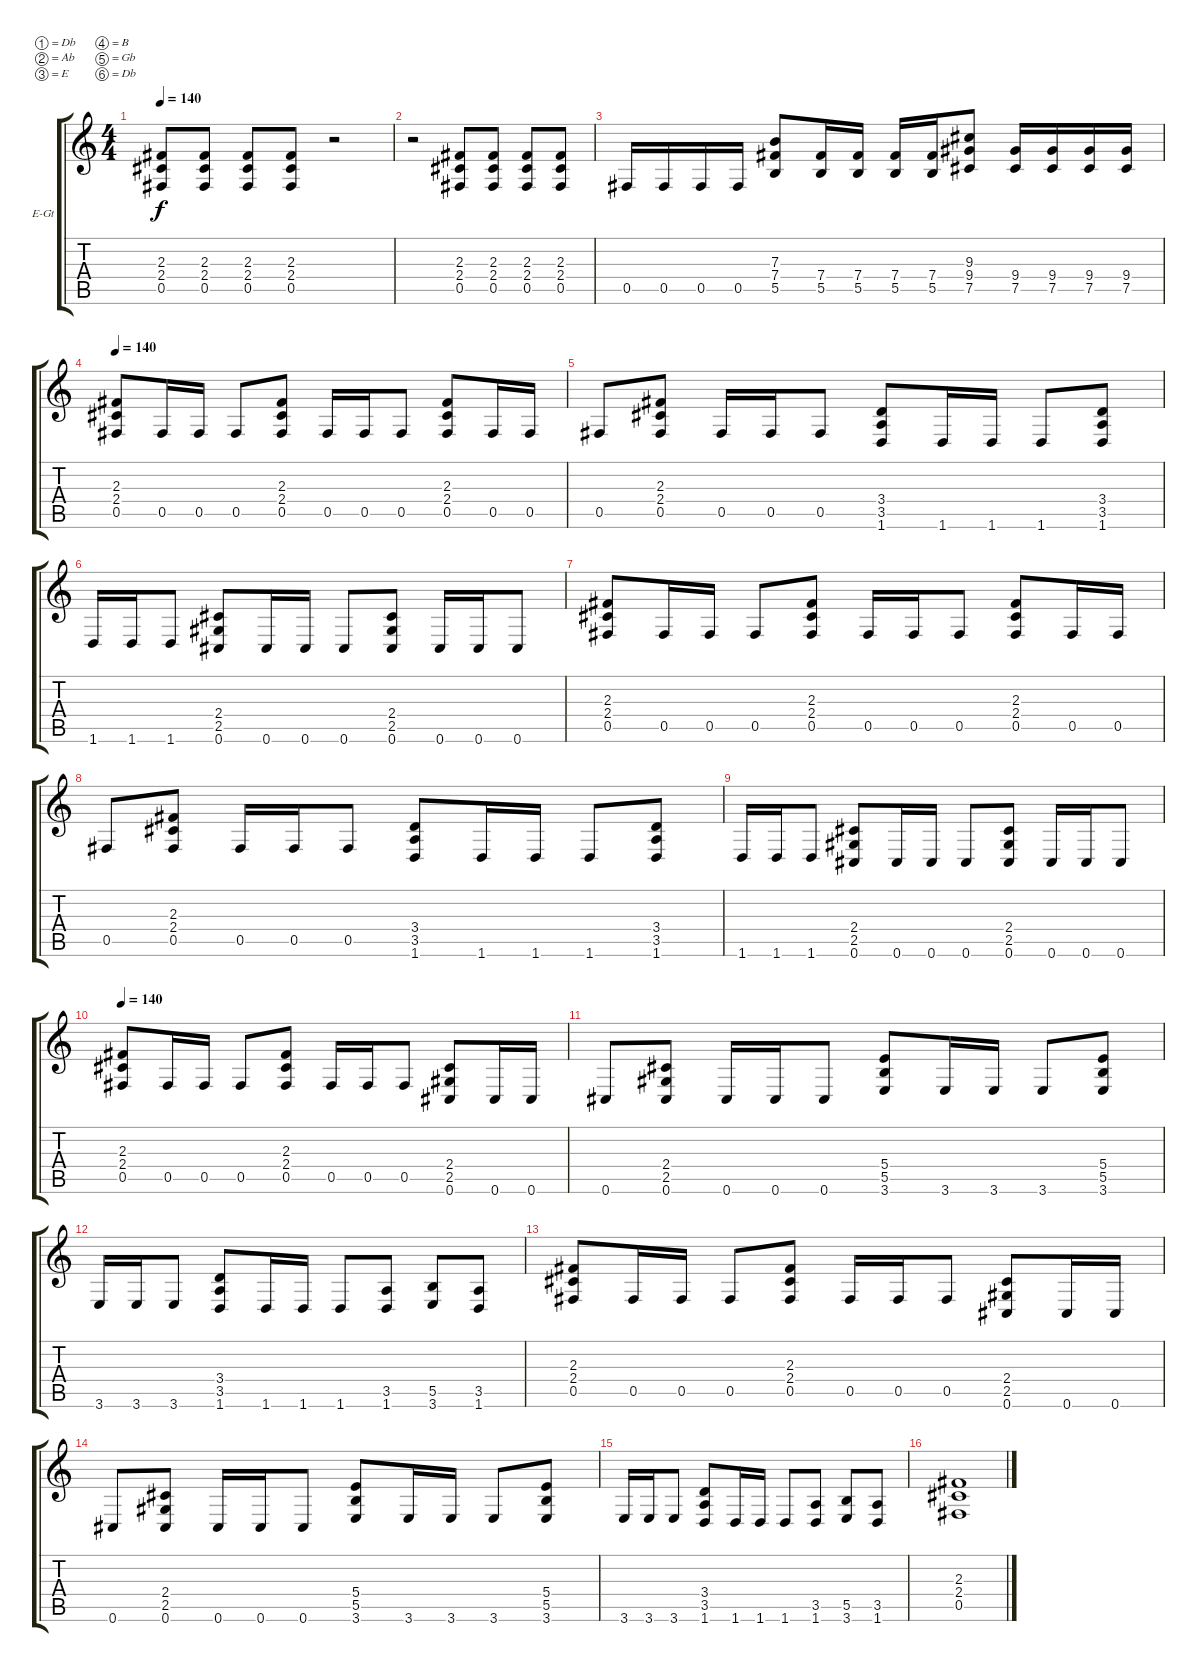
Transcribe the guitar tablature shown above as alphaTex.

\bracketExtendMode groupsimilarinstruments
\firstSystemTrackNameOrientation horizontal
\otherSystemsTrackNameOrientation horizontal
\track ("Electric Guitar 2" "E-Gt") {instrument distortionguitar}
\staff {score tabs}
\tuning (Db4 Ab3 E3 B2 Gb2 Db2)
\ts (4 4)
\tempo 140
\clef g2
\ks c
(2.3 2.4 0.5).8{dy f} (2.3 2.4 0.5).8 (2.3 2.4 0.5).8 (2.3 2.4 0.5).8 r.2 |
r.2 (2.3 2.4 0.5).8 (2.3 2.4 0.5).8 (2.3 2.4 0.5).8 (2.3 2.4 0.5).8 |
0.5.16 0.5.16 0.5.16 0.5.16 (7.3 7.4 5.5).8 (7.4 5.5).16 (7.4 5.5).16 (7.4 5.5).16 (7.4 5.5).16 (9.3 9.4 7.5).8 (9.4 7.5).16 (9.4 7.5).16 (9.4 7.5).16 (9.4 7.5).16 |
\tempo 140
(2.3 2.4 0.5).8 0.5.16 0.5.16 0.5.8 (2.3 2.4 0.5).8 0.5.16 0.5.16 0.5.8 (2.3 2.4 0.5).8 0.5.16 0.5.16 |
0.5.8 (2.3 2.4 0.5).8 0.5.16 0.5.16 0.5.8 (3.4 3.5 1.6).8 1.6.16 1.6.16 1.6.8 (3.4 3.5 1.6).8 |
1.6.16 1.6.16 1.6.8 (2.4 2.5 0.6).8 0.6.16 0.6.16 0.6.8 (2.4 2.5 0.6).8 0.6.16 0.6.16 0.6.8 |
(2.3 2.4 0.5).8 0.5.16 0.5.16 0.5.8 (2.3 2.4 0.5).8 0.5.16 0.5.16 0.5.8 (2.3 2.4 0.5).8 0.5.16 0.5.16 |
0.5.8 (2.3 2.4 0.5).8 0.5.16 0.5.16 0.5.8 (3.4 3.5 1.6).8 1.6.16 1.6.16 1.6.8 (3.4 3.5 1.6).8 |
1.6.16 1.6.16 1.6.8 (2.4 2.5 0.6).8 0.6.16 0.6.16 0.6.8 (2.4 2.5 0.6).8 0.6.16 0.6.16 0.6.8 |
\tempo 140
(2.3 2.4 0.5).8 0.5.16 0.5.16 0.5.8 (2.3 2.4 0.5).8 0.5.16 0.5.16 0.5.8 (2.4 2.5 0.6).8 0.6.16 0.6.16 |
0.6.8 (2.4 2.5 0.6).8 0.6.16 0.6.16 0.6.8 (5.4 5.5 3.6).8 3.6.16 3.6.16 3.6.8 (5.4 5.5 3.6).8 |
3.6.16 3.6.16 3.6.8 (3.4 3.5 1.6).8 1.6.16 1.6.16 1.6.8 (3.5 1.6).8 (5.5 3.6).8 (3.5 1.6).8 |
(2.3 2.4 0.5).8 0.5.16 0.5.16 0.5.8 (2.3 2.4 0.5).8 0.5.16 0.5.16 0.5.8 (2.4 2.5 0.6).8 0.6.16 0.6.16 |
0.6.8 (2.4 2.5 0.6).8 0.6.16 0.6.16 0.6.8 (5.4 5.5 3.6).8 3.6.16 3.6.16 3.6.8 (5.4 5.5 3.6).8 |
3.6.16 3.6.16 3.6.8 (3.4 3.5 1.6).8 1.6.16 1.6.16 1.6.8 (3.5 1.6).8 (5.5 3.6).8 (3.5 1.6).8 |
(2.3 2.4 0.5).1
